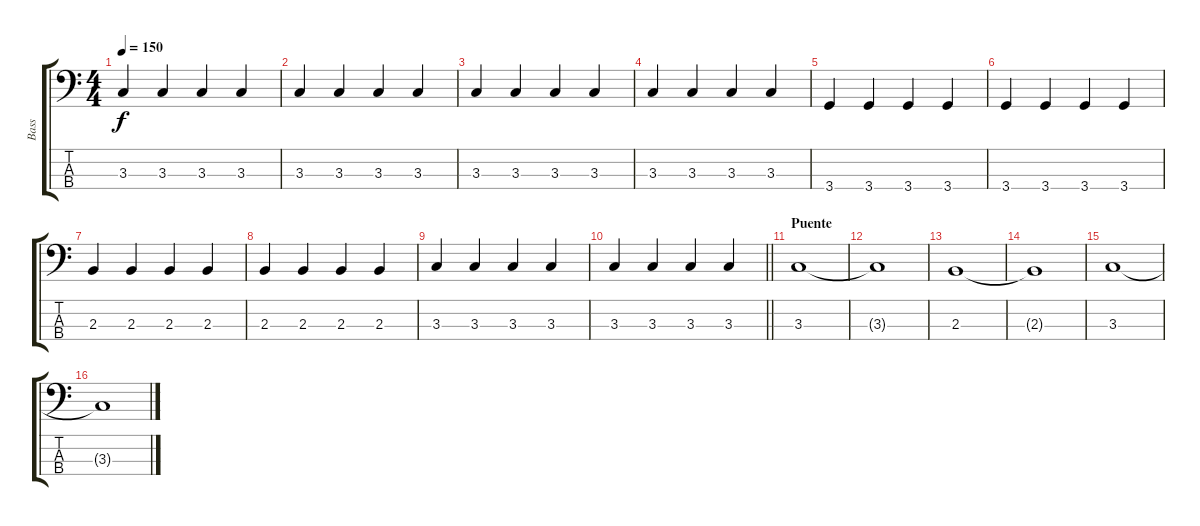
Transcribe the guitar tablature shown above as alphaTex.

\track ("Bass" "Bass") {instrument electricbasspick}
\staff {score tabs}
\tuning (G2 D2 A1 E1) {hide}
\ts (4 4)
\tempo 150
\clef f4
\ks c
3.3.4{dy f} 3.3.4 3.3.4 3.3.4 |
3.3.4 3.3.4 3.3.4 3.3.4 |
3.3.4 3.3.4 3.3.4 3.3.4 |
3.3.4 3.3.4 3.3.4 3.3.4 |
3.4.4 3.4.4 3.4.4 3.4.4 |
3.4.4 3.4.4 3.4.4 3.4.4 |
2.3.4 2.3.4 2.3.4 2.3.4 |
2.3.4 2.3.4 2.3.4 2.3.4 |
3.3.4 3.3.4 3.3.4 3.3.4 |
\barLineRight lightlight
3.3.4 3.3.4 3.3.4 3.3.4 |
\section ("" "Puente")
3.3.1 |
3.3{t}.1 |
2.3.1 |
2.3{t}.1 |
3.3.1 |
3.3{t}.1
